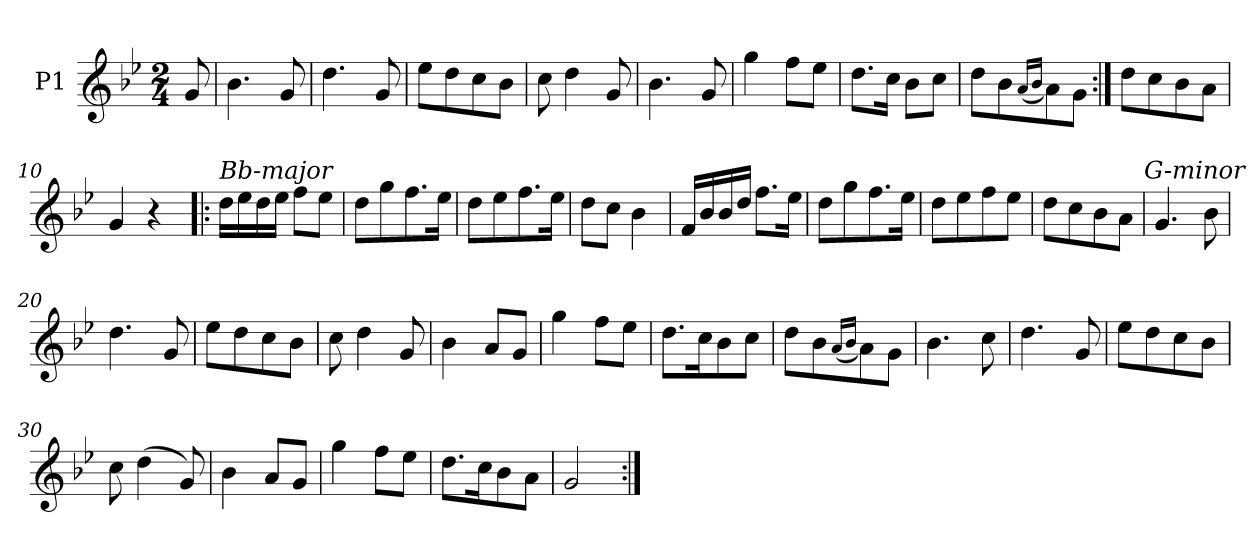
**kern
*part1
*staff1
*I"P1
*clefG2
*k[b-e-]
*g:
*M2/4
=
8g
=1
4.b-
8g
=2
4.dd
8g
=3
8ee-L
8dd
8cc
8b-J
=4
8cc
4dd
8g
=5
4.b-
8g
=6
4gg
8ffL
8ee-J
=7
8.ddL
16ccJk
8b-L
8ccJ
=8
8ddL
8b-
(16qqa/LL
16qqb-/JJ
8a)
8gJ
=9:|!
8ddL
8cc
8b-
8aJ
=10
4g
4r
=11!|:
!LO:TX:a:i:t=Bb-major
16ddLL
16ee-
16dd
16ee-JJ
8ffL
8ee-J
=12
8ddL
8gg
8.ff
16ee-Jk
=13
8ddL
8ee-
8.ff
16ee-Jk
=14
8ddL
8ccJ
4b-
=15
16fLL
16b-
16b-
16ddJJ
8.ffL
16ee-Jk
=16
8ddL
8gg
8.ff
16ee-Jk
=17
8ddL
8ee-
8ff
8ee-J
=18
8ddL
8cc
8b-
8aJ
!LO:TX:a:i:t=G-minor
=19
4.g
8b-
=20
4.dd
8g
=21
8ee-L
8dd
8cc
8b-J
=22
8cc
4dd
8g
=23
4b-
8aL
8gJ
=24
4gg
8ffL
8ee-J
=25
8.ddL
16ccK
8b-
8ccJ
=26
8ddL
8b-
(16qqa/LL
16qqb-/JJ
8a)
8gJ
=27
4.b-
8cc
=28
4.dd
8g
=29
8ee-L
8dd
8cc
8b-J
=30
8cc
(4dd
8g)
=31
4b-
8aL
8gJ
=32
4gg
8ffL
8ee-J
=33
8.ddL
16ccK
8b-
8aJ
=34
2g
=:|!
*-
